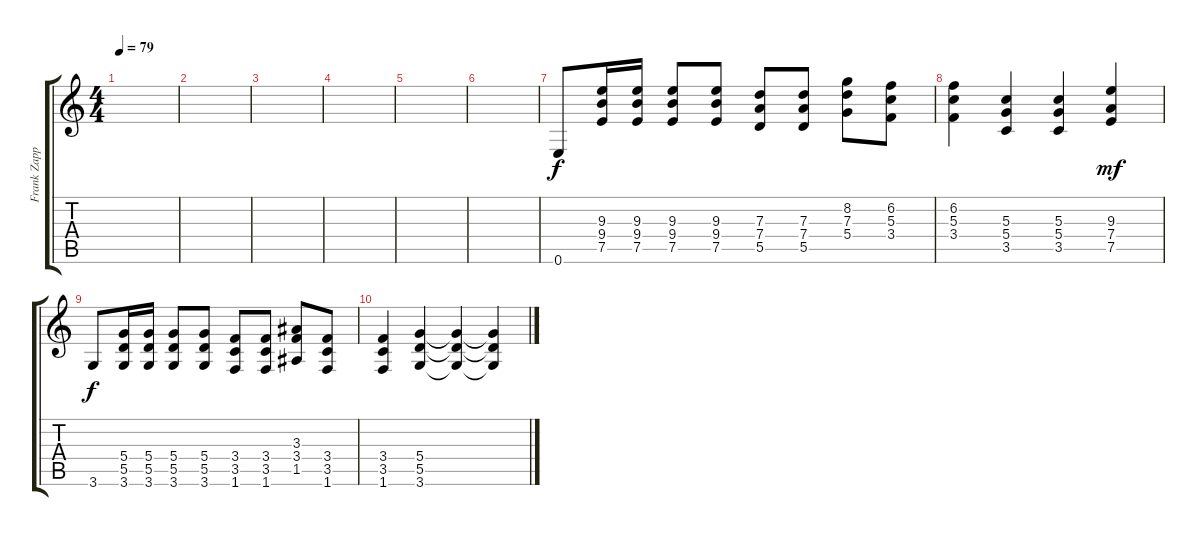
\track ("Frank Zappa" "Frank Zapp") {instrument overdrivenguitar}
\staff {score tabs}
\tuning (E4 B3 G3 D3 A2 E2) {hide}
\ts (4 4)
\tempo 79
\clef g2
\ks c
|
|
|
|
|
|
0.6.8 (9.3 9.4 7.5).16 (9.3 9.4 7.5).16 (9.3 9.4 7.5).8 (9.3 9.4 7.5).8 (7.3 7.4 5.5).8 (7.3 7.4 5.5).8 (8.2 7.3 5.4).8 (6.2 5.3 3.4).8 |
(6.2 5.3 3.4).4 (5.3 5.4 3.5).4 (5.3 5.4 3.5).4 (9.3 7.4 7.5).4{dy mf} |
3.6.8{dy f} (5.4 5.5 3.6).16 (5.4 5.5 3.6).16 (5.4 5.5 3.6).8 (5.4 5.5 3.6).8 (3.4 3.5 1.6).8 (3.4 3.5 1.6).8 (3.3 3.4 1.5).8 (3.4 3.5 1.6).8 |
(3.4 3.5 1.6).4 (5.4 5.5 3.6).4 (5.4{t} 5.5{t} 3.6{t}).4 (5.4{t} 5.5{t} 3.6{t}).4
